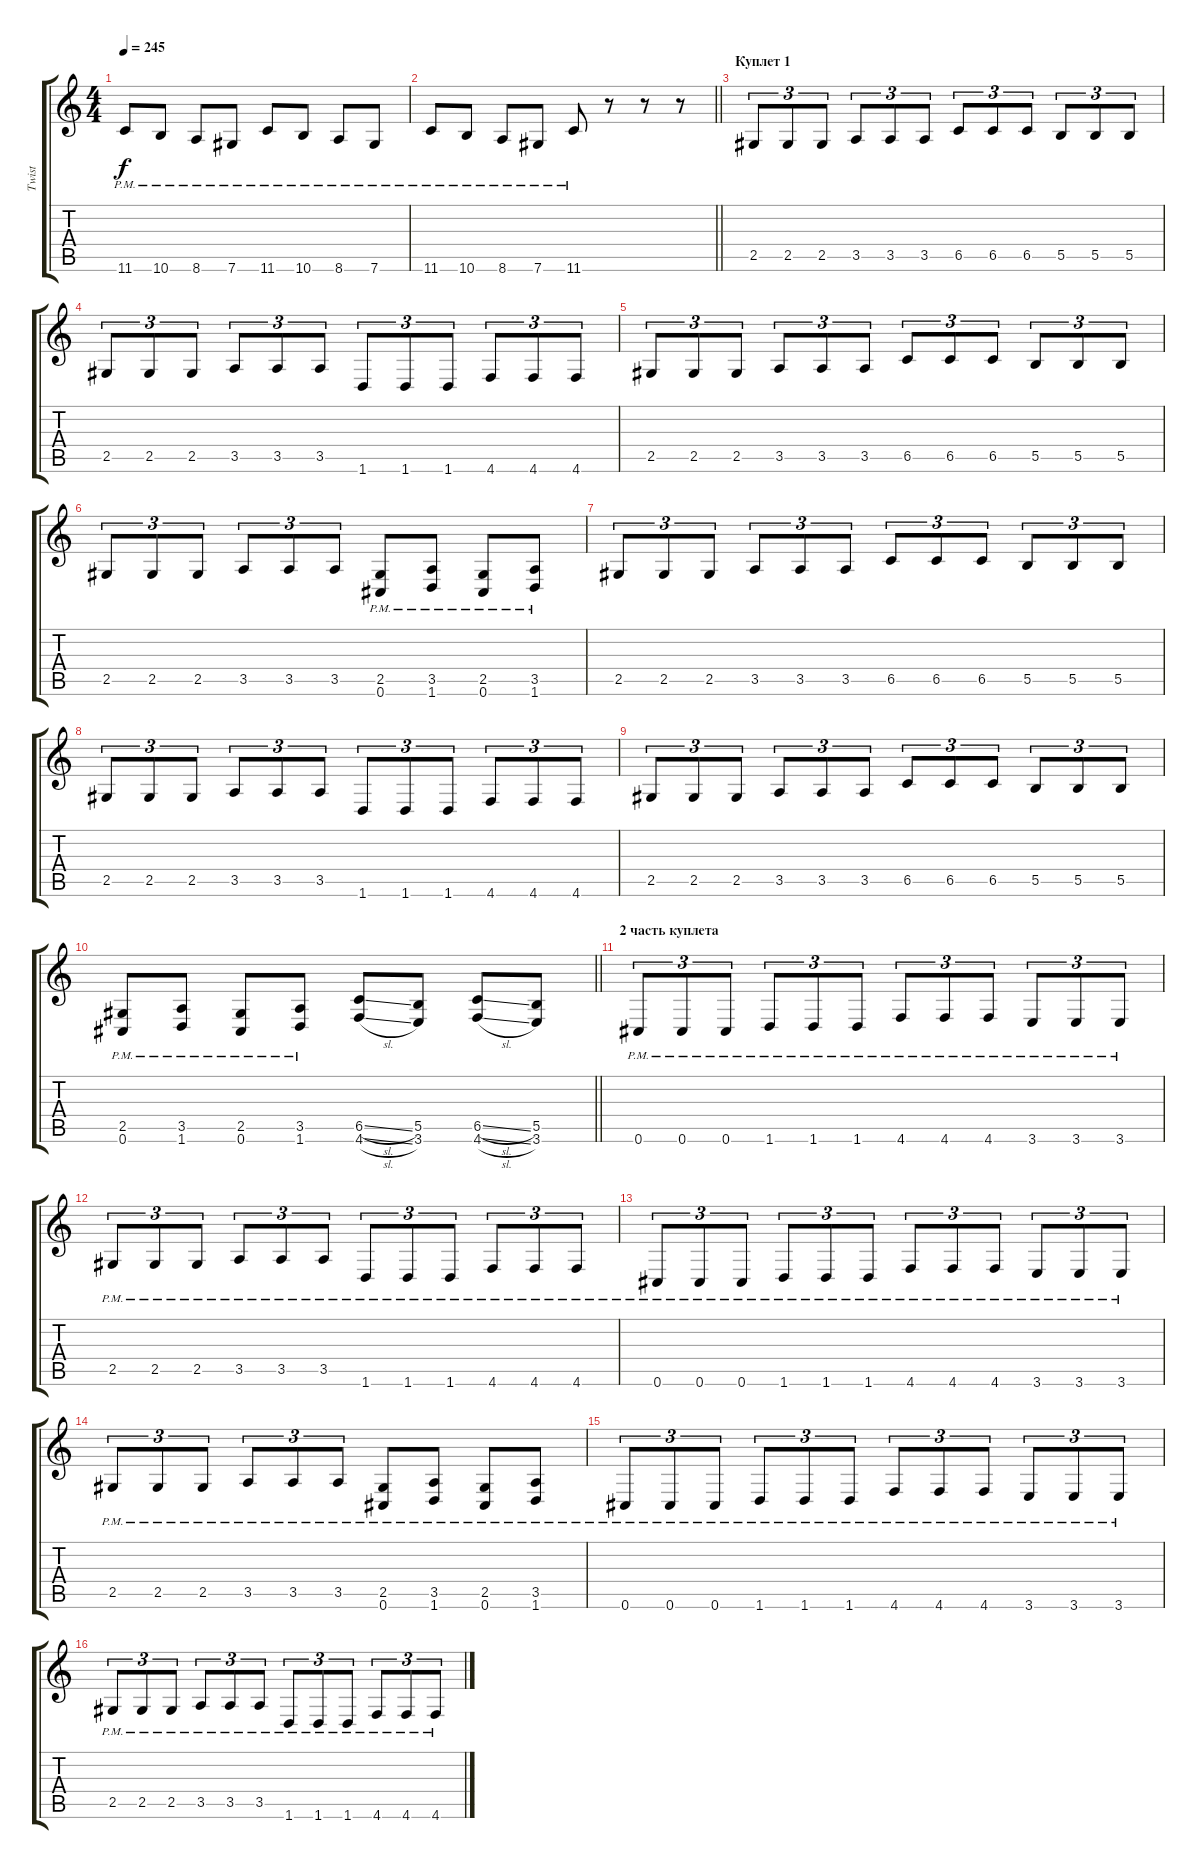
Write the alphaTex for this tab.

\track ("Twist" "Twist") {instrument distortionguitar}
\staff {score tabs}
\tuning (Db4 Ab3 E3 B2 Gb2 Db2) {hide}
\ts (4 4)
\tempo 245
\clef g2
\ks c
11.6{pm}.8{dy f} 10.6{pm}.8 8.6{pm}.8 7.6{pm}.8 11.6{pm}.8 10.6{pm}.8 8.6{pm}.8 7.6{pm}.8 |
\barLineRight lightlight
11.6{pm}.8 10.6{pm}.8 8.6{pm}.8 7.6{pm}.8 11.6{pm}.8 r.8 r.8 r.8 |
\section ("" "Куплет 1")
2.5.8{tu (3 2)} 2.5.8{tu (3 2)} 2.5.8{tu (3 2)} 3.5.8{tu (3 2)} 3.5.8{tu (3 2)} 3.5.8{tu (3 2)} 6.5.8{tu (3 2)} 6.5.8{tu (3 2)} 6.5.8{tu (3 2)} 5.5.8{tu (3 2)} 5.5.8{tu (3 2)} 5.5.8{tu (3 2)} |
2.5.8{tu (3 2)} 2.5.8{tu (3 2)} 2.5.8{tu (3 2)} 3.5.8{tu (3 2)} 3.5.8{tu (3 2)} 3.5.8{tu (3 2)} 1.6.8{tu (3 2)} 1.6.8{tu (3 2)} 1.6.8{tu (3 2)} 4.6.8{tu (3 2)} 4.6.8{tu (3 2)} 4.6.8{tu (3 2)} |
2.5.8{tu (3 2)} 2.5.8{tu (3 2)} 2.5.8{tu (3 2)} 3.5.8{tu (3 2)} 3.5.8{tu (3 2)} 3.5.8{tu (3 2)} 6.5.8{tu (3 2)} 6.5.8{tu (3 2)} 6.5.8{tu (3 2)} 5.5.8{tu (3 2)} 5.5.8{tu (3 2)} 5.5.8{tu (3 2)} |
2.5.8{tu (3 2)} 2.5.8{tu (3 2)} 2.5.8{tu (3 2)} 3.5.8{tu (3 2)} 3.5.8{tu (3 2)} 3.5.8{tu (3 2)} (2.5{pm} 0.6{pm}).8 (3.5{pm} 1.6{pm}).8 (2.5{pm} 0.6{pm}).8 (3.5{pm} 1.6{pm}).8 |
2.5.8{tu (3 2)} 2.5.8{tu (3 2)} 2.5.8{tu (3 2)} 3.5.8{tu (3 2)} 3.5.8{tu (3 2)} 3.5.8{tu (3 2)} 6.5.8{tu (3 2)} 6.5.8{tu (3 2)} 6.5.8{tu (3 2)} 5.5.8{tu (3 2)} 5.5.8{tu (3 2)} 5.5.8{tu (3 2)} |
2.5.8{tu (3 2)} 2.5.8{tu (3 2)} 2.5.8{tu (3 2)} 3.5.8{tu (3 2)} 3.5.8{tu (3 2)} 3.5.8{tu (3 2)} 1.6.8{tu (3 2)} 1.6.8{tu (3 2)} 1.6.8{tu (3 2)} 4.6.8{tu (3 2)} 4.6.8{tu (3 2)} 4.6.8{tu (3 2)} |
2.5.8{tu (3 2)} 2.5.8{tu (3 2)} 2.5.8{tu (3 2)} 3.5.8{tu (3 2)} 3.5.8{tu (3 2)} 3.5.8{tu (3 2)} 6.5.8{tu (3 2)} 6.5.8{tu (3 2)} 6.5.8{tu (3 2)} 5.5.8{tu (3 2)} 5.5.8{tu (3 2)} 5.5.8{tu (3 2)} |
\barLineRight lightlight
(2.5{pm} 0.6{pm}).8 (3.5{pm} 1.6{pm}).8 (2.5{pm} 0.6{pm}).8 (3.5{pm} 1.6{pm}).8 (6.5{sl} 4.6{sl}).8 (5.5 3.6).8 (6.5{sl} 4.6{sl}).8 (5.5 3.6).8 |
\section ("" "2 часть куплета")
0.6{pm}.8{tu (3 2)} 0.6{pm}.8{tu (3 2)} 0.6{pm}.8{tu (3 2)} 1.6{pm}.8{tu (3 2)} 1.6{pm}.8{tu (3 2)} 1.6{pm}.8{tu (3 2)} 4.6{pm}.8{tu (3 2)} 4.6{pm}.8{tu (3 2)} 4.6{pm}.8{tu (3 2)} 3.6{pm}.8{tu (3 2)} 3.6{pm}.8{tu (3 2)} 3.6{pm}.8{tu (3 2)} |
2.5{pm}.8{tu (3 2)} 2.5{pm}.8{tu (3 2)} 2.5{pm}.8{tu (3 2)} 3.5{pm}.8{tu (3 2)} 3.5{pm}.8{tu (3 2)} 3.5{pm}.8{tu (3 2)} 1.6{pm}.8{tu (3 2)} 1.6{pm}.8{tu (3 2)} 1.6{pm}.8{tu (3 2)} 4.6{pm}.8{tu (3 2)} 4.6{pm}.8{tu (3 2)} 4.6{pm}.8{tu (3 2)} |
0.6{pm}.8{tu (3 2)} 0.6{pm}.8{tu (3 2)} 0.6{pm}.8{tu (3 2)} 1.6{pm}.8{tu (3 2)} 1.6{pm}.8{tu (3 2)} 1.6{pm}.8{tu (3 2)} 4.6{pm}.8{tu (3 2)} 4.6{pm}.8{tu (3 2)} 4.6{pm}.8{tu (3 2)} 3.6{pm}.8{tu (3 2)} 3.6{pm}.8{tu (3 2)} 3.6{pm}.8{tu (3 2)} |
2.5{pm}.8{tu (3 2)} 2.5{pm}.8{tu (3 2)} 2.5{pm}.8{tu (3 2)} 3.5{pm}.8{tu (3 2)} 3.5{pm}.8{tu (3 2)} 3.5{pm}.8{tu (3 2)} (2.5{pm} 0.6{pm}).8 (3.5{pm} 1.6{pm}).8 (2.5{pm} 0.6{pm}).8 (3.5{pm} 1.6{pm}).8 |
0.6{pm}.8{tu (3 2)} 0.6{pm}.8{tu (3 2)} 0.6{pm}.8{tu (3 2)} 1.6{pm}.8{tu (3 2)} 1.6{pm}.8{tu (3 2)} 1.6{pm}.8{tu (3 2)} 4.6{pm}.8{tu (3 2)} 4.6{pm}.8{tu (3 2)} 4.6{pm}.8{tu (3 2)} 3.6{pm}.8{tu (3 2)} 3.6{pm}.8{tu (3 2)} 3.6{pm}.8{tu (3 2)} |
2.5{pm}.8{tu (3 2)} 2.5{pm}.8{tu (3 2)} 2.5{pm}.8{tu (3 2)} 3.5{pm}.8{tu (3 2)} 3.5{pm}.8{tu (3 2)} 3.5{pm}.8{tu (3 2)} 1.6{pm}.8{tu (3 2)} 1.6{pm}.8{tu (3 2)} 1.6{pm}.8{tu (3 2)} 4.6{pm}.8{tu (3 2)} 4.6{pm}.8{tu (3 2)} 4.6{pm}.8{tu (3 2)}
